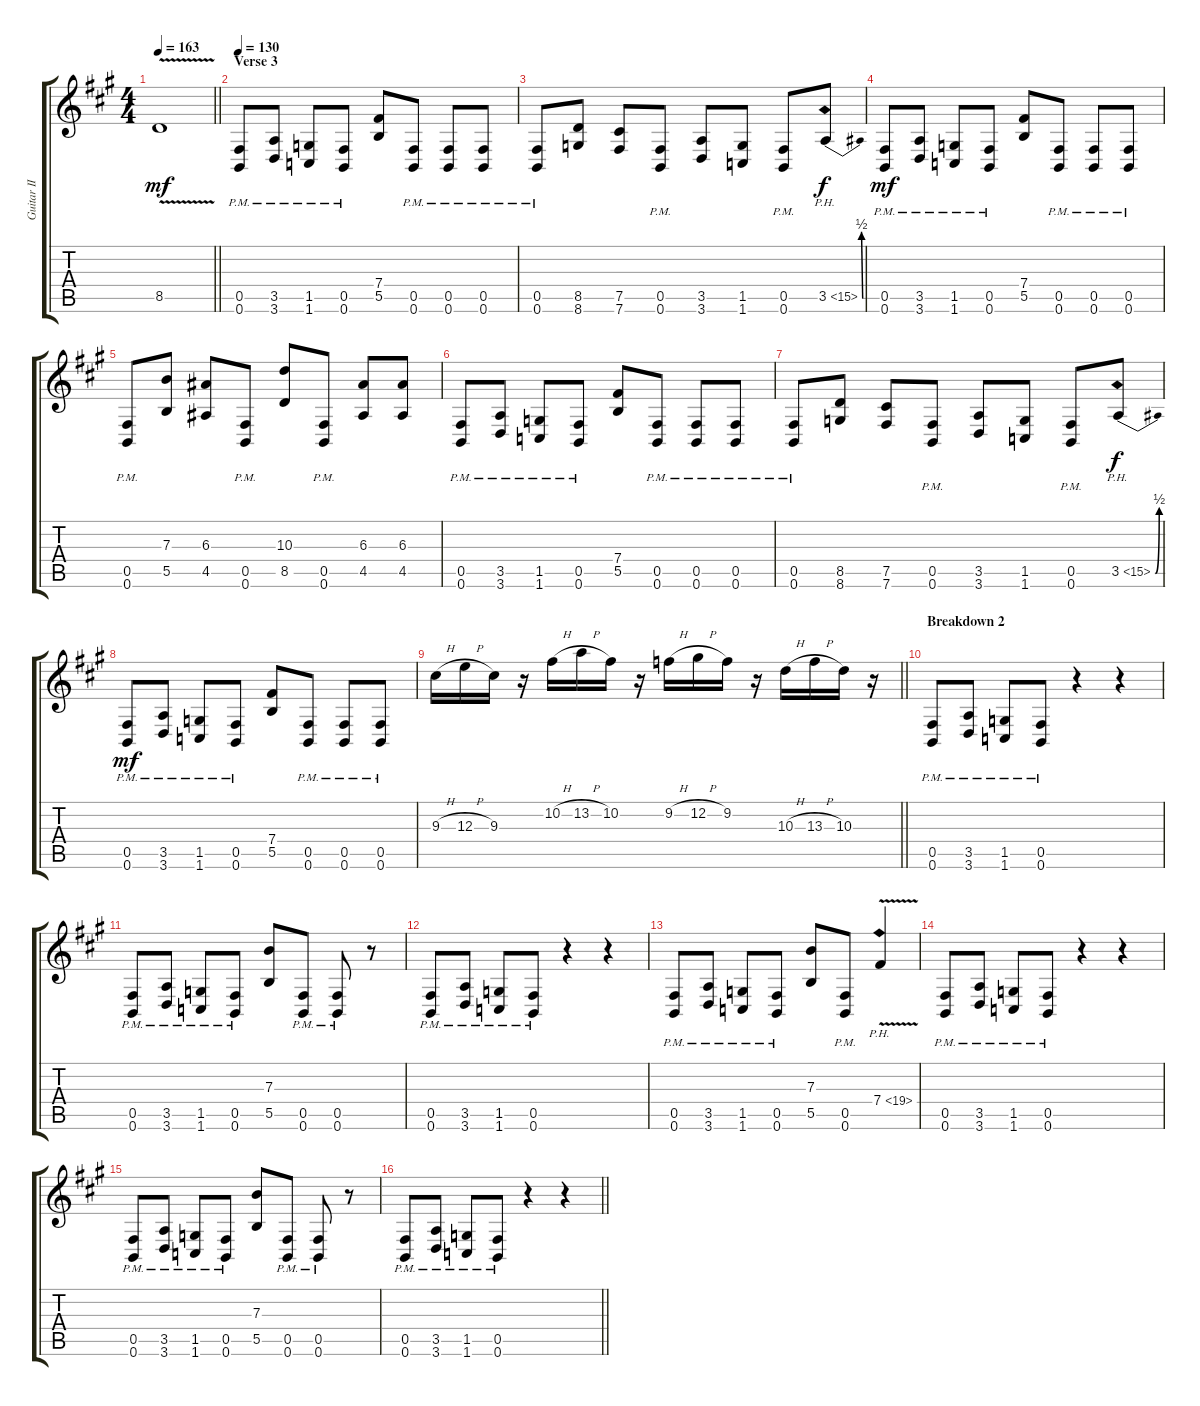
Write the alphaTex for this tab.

\track ("Guitar II" "Guitar II") {instrument distortionguitar}
\staff {score tabs}
\tuning (Db4 Ab3 E3 B2 Gb2 B1) {hide}
\ts (4 4)
\tempo 163
\clef g2
\barLineRight lightlight
\ks a
8.5{v t}.1{dy mf} |
\section ("" "Verse 3")
\tempo 130
(0.5{pm} 0.6{pm}).8 (3.5{pm} 3.6{pm}).8 (1.5{pm} 1.6{pm}).8 (0.5{pm} 0.6{pm}).8 (7.4 5.5).8 (0.5{pm} 0.6{pm}).8 (0.5{pm} 0.6{pm}).8 (0.5{pm} 0.6{pm}).8 |
(0.5{pm} 0.6{pm}).8 (8.5 8.6).8 (7.5 7.6).8 (0.5{pm} 0.6{pm}).8 (3.5 3.6).8 (1.5 1.6).8 (0.5{pm} 0.6{pm}).8 3.5{be (bend 0 0 60 2) ph 12}.8{dy f} |
(0.5{pm} 0.6{pm}).8{dy mf} (3.5{pm} 3.6{pm}).8 (1.5{pm} 1.6{pm}).8 (0.5{pm} 0.6{pm}).8 (7.4 5.5).8 (0.5{pm} 0.6{pm}).8 (0.5{pm} 0.6{pm}).8 (0.5{pm} 0.6{pm}).8 |
(0.5{pm} 0.6{pm}).8 (7.3 5.5).8 (6.3 4.5).8 (0.5{pm} 0.6{pm}).8 (10.3 8.5).8 (0.5{pm} 0.6{pm}).8 (6.3 4.5).8 (6.3 4.5).8 |
(0.5{pm} 0.6{pm}).8 (3.5{pm} 3.6{pm}).8 (1.5{pm} 1.6{pm}).8 (0.5{pm} 0.6{pm}).8 (7.4 5.5).8 (0.5{pm} 0.6{pm}).8 (0.5{pm} 0.6{pm}).8 (0.5{pm} 0.6{pm}).8 |
(0.5{pm} 0.6{pm}).8 (8.5 8.6).8 (7.5 7.6).8 (0.5{pm} 0.6{pm}).8 (3.5 3.6).8 (1.5 1.6).8 (0.5{pm} 0.6{pm}).8 3.5{be (bend 0 0 60 2) ph 12}.8{dy f} |
(0.5{pm} 0.6{pm}).8{dy mf} (3.5{pm} 3.6{pm}).8 (1.5{pm} 1.6{pm}).8 (0.5{pm} 0.6{pm}).8 (7.4 5.5).8 (0.5{pm} 0.6{pm}).8 (0.5{pm} 0.6{pm}).8 (0.5{pm} 0.6{pm}).8 |
\barLineRight lightlight
9.3{h}.16 12.3{h}.16 9.3.16 r.16 10.2{h}.16 13.2{h}.16 10.2.16 r.16 9.2{h}.16 12.2{h}.16 9.2.16 r.16 10.3{h}.16 13.3{h}.16 10.3.16 r.16 |
\section ("" "Breakdown 2")
(0.5{pm} 0.6{pm}).8 (3.5{pm} 3.6{pm}).8 (1.5{pm} 1.6{pm}).8 (0.5{pm} 0.6{pm}).8 r.4 r.4 |
(0.5{pm} 0.6{pm}).8 (3.5{pm} 3.6{pm}).8 (1.5{pm} 1.6{pm}).8 (0.5{pm} 0.6{pm}).8 (7.3 5.5).8 (0.5{pm} 0.6{pm}).8 (0.5{pm} 0.6{pm}).8 r.8 |
(0.5{pm} 0.6{pm}).8 (3.5{pm} 3.6{pm}).8 (1.5{pm} 1.6{pm}).8 (0.5{pm} 0.6{pm}).8 r.4 r.4 |
(0.5{pm} 0.6{pm}).8 (3.5{pm} 3.6{pm}).8 (1.5{pm} 1.6{pm}).8 (0.5{pm} 0.6{pm}).8 (7.3 5.5).8 (0.5{pm} 0.6{pm}).8 7.4{ph 12 v}.4 |
(0.5{pm} 0.6{pm}).8 (3.5{pm} 3.6{pm}).8 (1.5{pm} 1.6{pm}).8 (0.5{pm} 0.6{pm}).8 r.4 r.4 |
(0.5{pm} 0.6{pm}).8 (3.5{pm} 3.6{pm}).8 (1.5{pm} 1.6{pm}).8 (0.5{pm} 0.6{pm}).8 (7.3 5.5).8 (0.5{pm} 0.6{pm}).8 (0.5{pm} 0.6{pm}).8 r.8 |
\barLineRight lightlight
(0.5{pm} 0.6{pm}).8 (3.5{pm} 3.6{pm}).8 (1.5{pm} 1.6{pm}).8 (0.5{pm} 0.6{pm}).8 r.4 r.4
